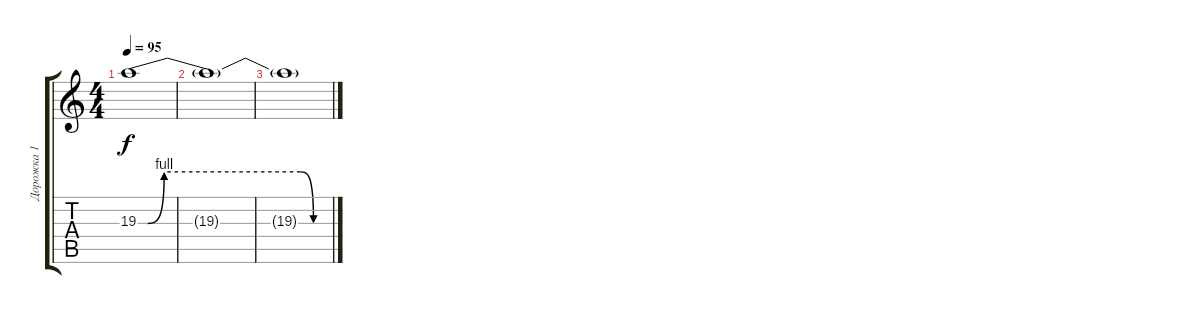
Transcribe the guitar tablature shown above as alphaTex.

\track ("Дорожка 1" "Дорожка 1") {instrument distortionguitar}
\staff {score tabs}
\tuning (B3 Gb3 D3 A2 E2 B1) {hide}
\ts (4 4)
\tempo 95
\clef g2
\ks c
19.3{be (custom 0 0 3 0 8 4 50 4 54 0 60 0)}.1{dy f} |
19.3{t}.1 |
19.3{t}.1
